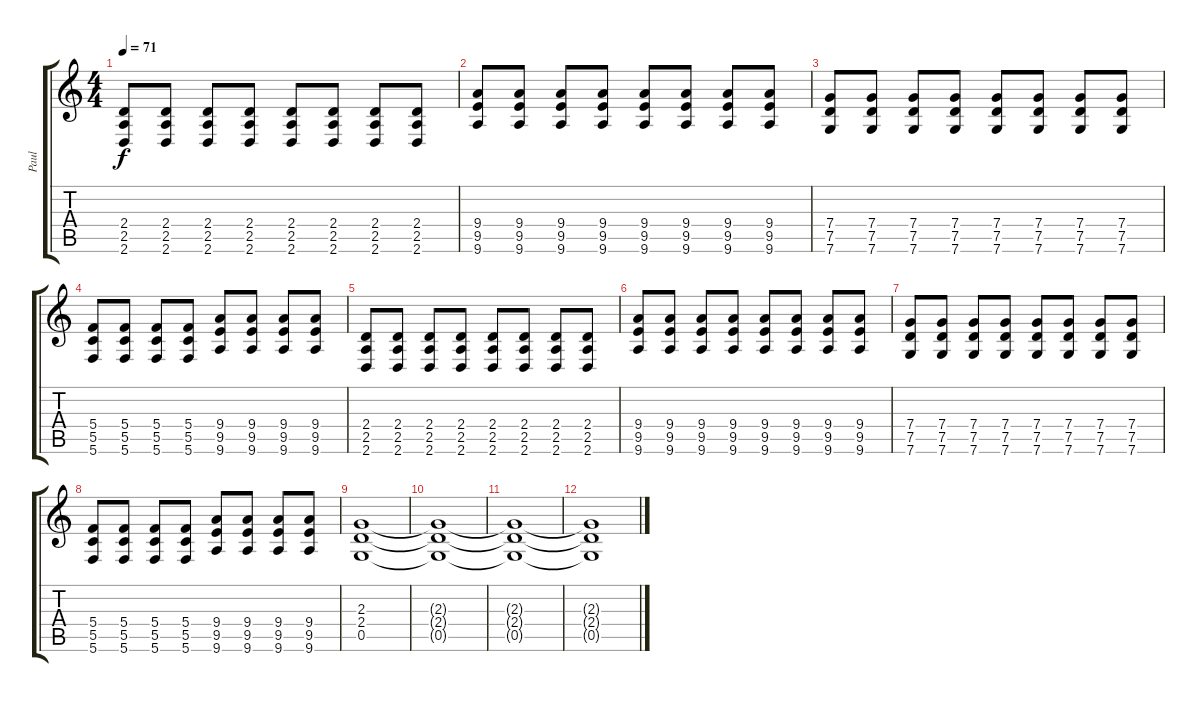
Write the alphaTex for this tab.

\track ("Paul" "Paul") {instrument acousticguitarnylon}
\staff {score tabs}
\tuning (D4 A3 F3 C3 G2 C2) {hide}
\ts (4 4)
\tempo 71
\clef g2
\ks c
(2.4 2.5 2.6).8{dy f volume 11} (2.4 2.5 2.6).8 (2.4 2.5 2.6).8 (2.4 2.5 2.6).8 (2.4 2.5 2.6).8 (2.4 2.5 2.6).8 (2.4 2.5 2.6).8 (2.4 2.5 2.6).8 |
(9.4 9.5 9.6).8{volume 11} (9.4 9.5 9.6).8 (9.4 9.5 9.6).8 (9.4 9.5 9.6).8 (9.4 9.5 9.6).8 (9.4 9.5 9.6).8 (9.4 9.5 9.6).8 (9.4 9.5 9.6).8 |
(7.4 7.5 7.6).8{volume 11} (7.4 7.5 7.6).8 (7.4 7.5 7.6).8 (7.4 7.5 7.6).8 (7.4 7.5 7.6).8 (7.4 7.5 7.6).8 (7.4 7.5 7.6).8 (7.4 7.5 7.6).8 |
(5.4 5.5 5.6).8{volume 11} (5.4 5.5 5.6).8 (5.4 5.5 5.6).8 (5.4 5.5 5.6).8 (9.4 9.5 9.6).8 (9.4 9.5 9.6).8 (9.4 9.5 9.6).8 (9.4 9.5 9.6).8 |
(2.4 2.5 2.6).8{volume 11} (2.4 2.5 2.6).8 (2.4 2.5 2.6).8 (2.4 2.5 2.6).8 (2.4 2.5 2.6).8 (2.4 2.5 2.6).8 (2.4 2.5 2.6).8 (2.4 2.5 2.6).8 |
(9.4 9.5 9.6).8{volume 11} (9.4 9.5 9.6).8 (9.4 9.5 9.6).8 (9.4 9.5 9.6).8 (9.4 9.5 9.6).8 (9.4 9.5 9.6).8 (9.4 9.5 9.6).8 (9.4 9.5 9.6).8 |
(7.4 7.5 7.6).8{volume 11} (7.4 7.5 7.6).8 (7.4 7.5 7.6).8 (7.4 7.5 7.6).8 (7.4 7.5 7.6).8 (7.4 7.5 7.6).8 (7.4 7.5 7.6).8 (7.4 7.5 7.6).8 |
(5.4 5.5 5.6).8{volume 11} (5.4 5.5 5.6).8 (5.4 5.5 5.6).8 (5.4 5.5 5.6).8 (9.4 9.5 9.6).8 (9.4 9.5 9.6).8 (9.4 9.5 9.6).8 (9.4 9.5 9.6).8 |
(2.3 2.4 0.5).1{volume 0 instrument distortionguitar} |
(2.3{t} 2.4{t} 0.5{t}).1 |
(2.3{t} 2.4{t} 0.5{t}).1 |
(2.3{t} 2.4{t} 0.5{t}).1
